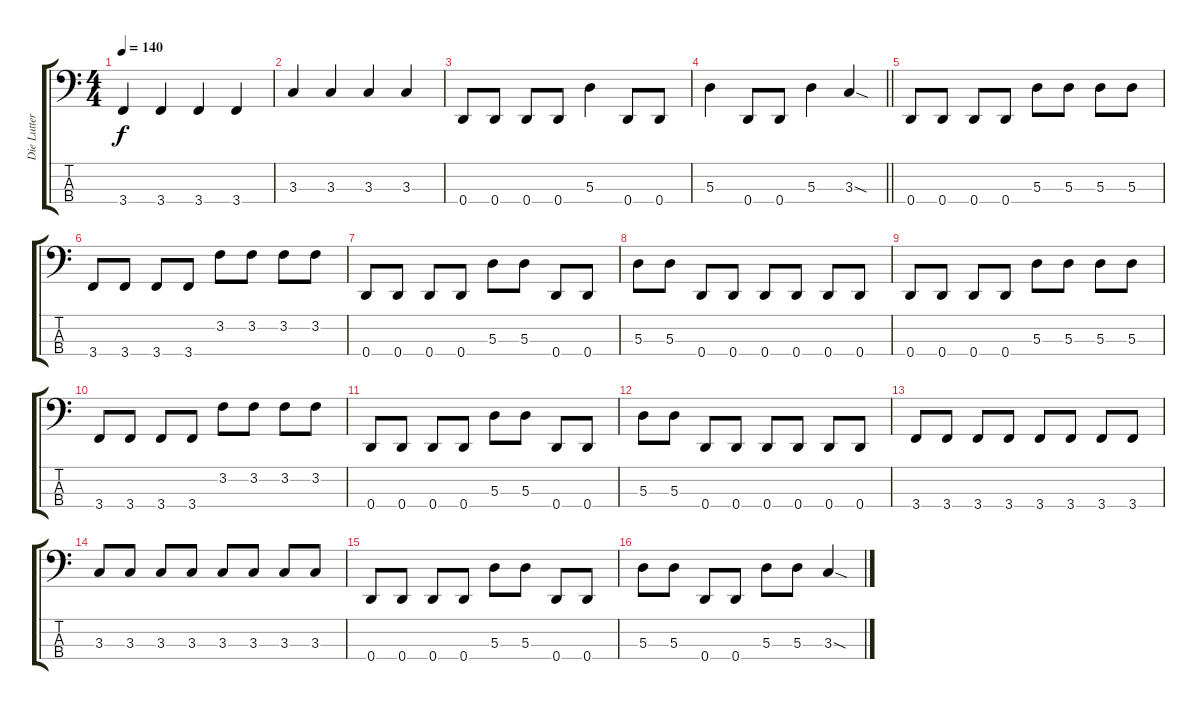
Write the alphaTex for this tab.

\track ("Die Lutter" "Die Lutter") {instrument electricbasspick}
\staff {score tabs}
\tuning (G2 D2 A1 D1) {hide}
\ts (4 4)
\tempo 140
\clef f4
\ks c
3.4.4{dy f} 3.4.4 3.4.4 3.4.4 |
3.3.4 3.3.4 3.3.4 3.3.4 |
0.4.8 0.4.8 0.4.8 0.4.8 5.3.4 0.4.8 0.4.8 |
\barLineRight lightlight
5.3.4 0.4.8 0.4.8 5.3.4 3.3{sod}.4 |
0.4.8 0.4.8 0.4.8 0.4.8 5.3.8 5.3.8 5.3.8 5.3.8 |
3.4.8 3.4.8 3.4.8 3.4.8 3.2.8 3.2.8 3.2.8 3.2.8 |
0.4.8 0.4.8 0.4.8 0.4.8 5.3.8 5.3.8 0.4.8 0.4.8 |
5.3.8 5.3.8 0.4.8 0.4.8 0.4.8 0.4.8 0.4.8 0.4.8 |
0.4.8 0.4.8 0.4.8 0.4.8 5.3.8 5.3.8 5.3.8 5.3.8 |
3.4.8 3.4.8 3.4.8 3.4.8 3.2.8 3.2.8 3.2.8 3.2.8 |
0.4.8 0.4.8 0.4.8 0.4.8 5.3.8 5.3.8 0.4.8 0.4.8 |
5.3.8 5.3.8 0.4.8 0.4.8 0.4.8 0.4.8 0.4.8 0.4.8 |
3.4.8 3.4.8 3.4.8 3.4.8 3.4.8 3.4.8 3.4.8 3.4.8 |
3.3.8 3.3.8 3.3.8 3.3.8 3.3.8 3.3.8 3.3.8 3.3.8 |
0.4.8 0.4.8 0.4.8 0.4.8 5.3.8 5.3.8 0.4.8 0.4.8 |
5.3.8 5.3.8 0.4.8 0.4.8 5.3.8 5.3.8 3.3{sod}.4
